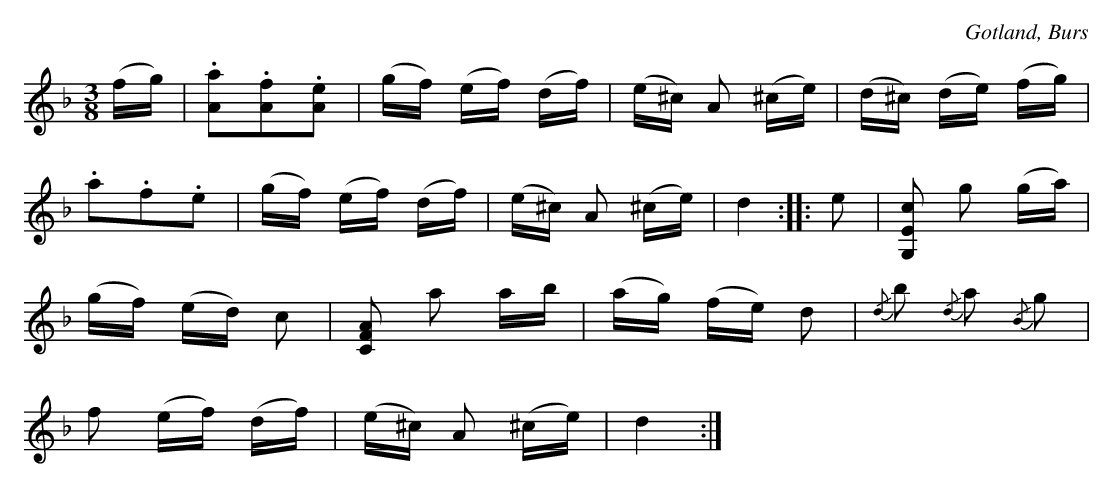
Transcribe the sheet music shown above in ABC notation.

X:1
T:
O:Gotland, Burs
M:3/8
L:1/16
K:F
(fg)|.[Aa]2.[Af]2.[Ae]2|(gf) (ef) (df)|(e^c) A2 (^ce)|(d^c) (de) (fg)|
.a2.f2.e2|(gf) (ef) (df)|(e^c) A2 (^ce)|d4::e2|[G,Ec]2 g2 (ga)|
(gf) (ed) c2|[CFA]2 a2 ab|(ag) (fe) d2|{/d}b2 {/d}a2 {/B}g2|
f2 (ef) (df)|(e^c) A2 (^ce)|d4:|
